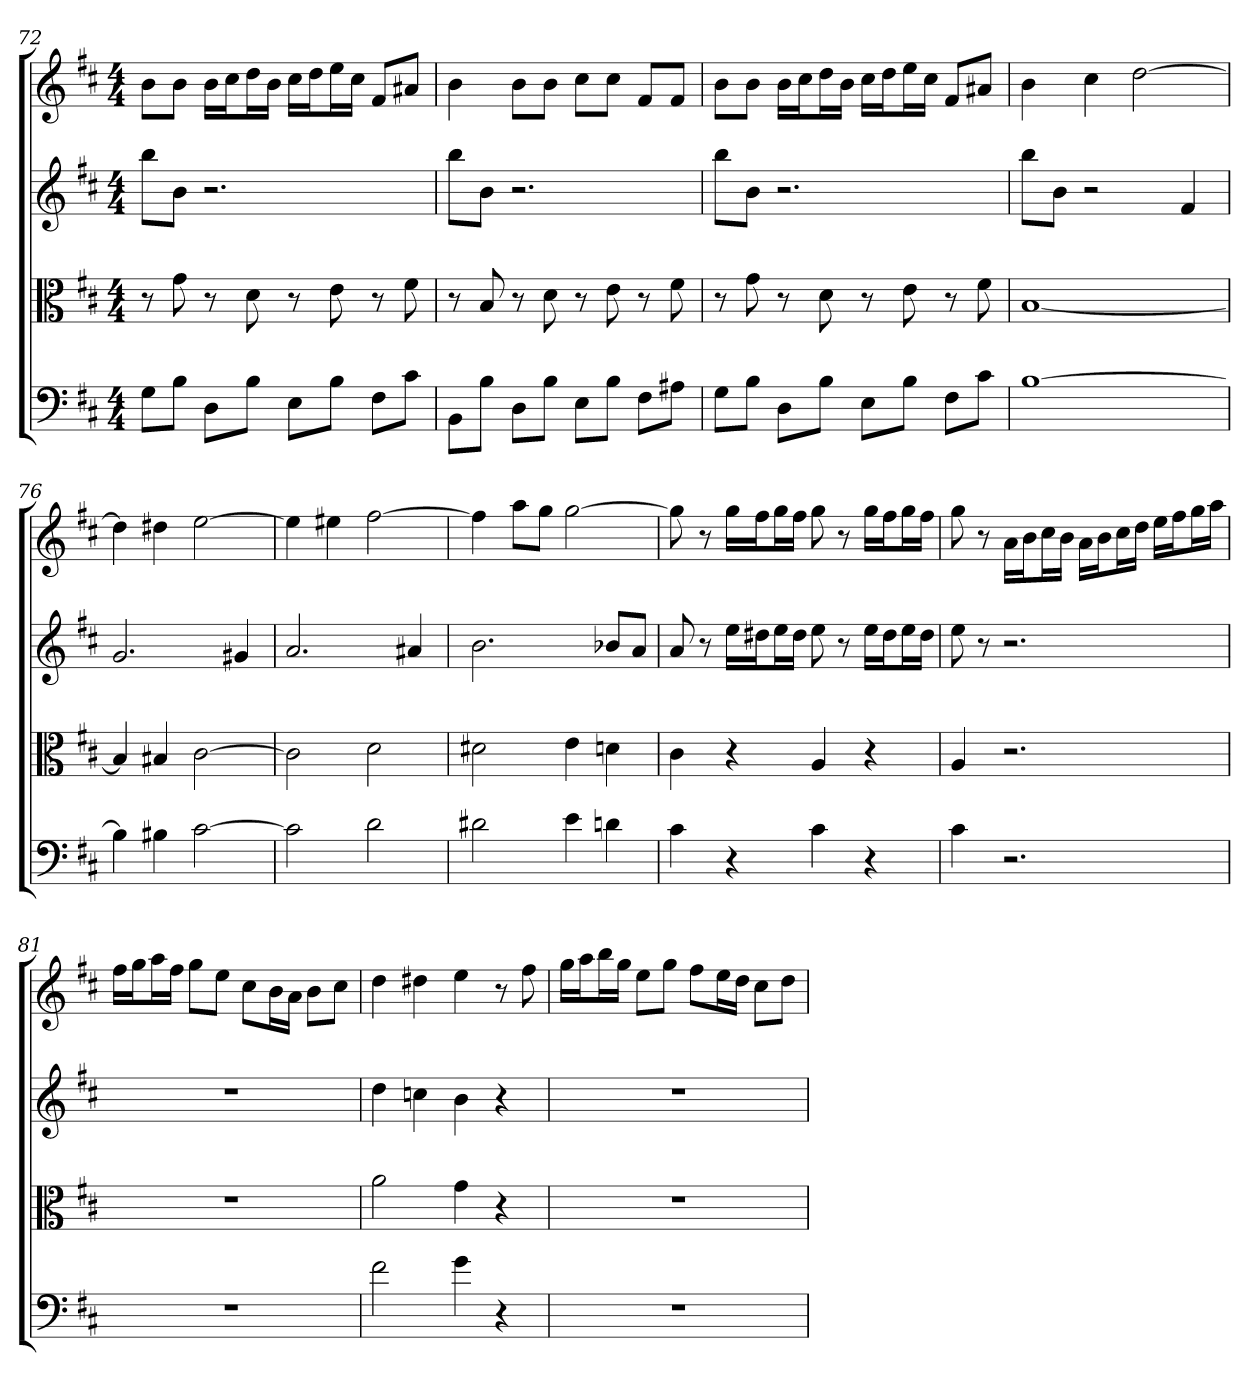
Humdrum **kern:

**kern	**kern	**kern	**kern
*part4	*part3	*part2	*part1
*staff4	*staff3	*staff2	*staff1
*clefF4	*clefC3	*	*
*k[f#c#]	*k[f#c#]	*k[f#c#]	*k[f#c#]
*D:	*D:	*D:	*D:
*M4/4	*M4/4	*M4/4	*M4/4
=72	=72	=72	=72
8G\L	8r	8bbL	8bL
8B\J	8g	8bJ	8bJ
8D\L	8r	2.r	16bLL
.	.	.	16cc#J
8B\J	8d	.	16ddL
.	.	.	16bJJ
8E\L	8r	.	16cc#LL
.	.	.	16ddJ
8B\J	8e	.	16eeL
.	.	.	16cc#JJ
8F#\L	8r	.	8f#L
8c#\J	8f#	.	8a#XJ
=73	=73	=73	=73
8BB\L	8r	8bbL	4b
8B\J	8B	8bJ	.
8D\L	8r	2.r	8bL
8B\J	8d	.	8bJ
8E\L	8r	.	8cc#L
8B\J	8e	.	8cc#J
8F#\L	8r	.	8f#L
8A#X\J	8f#	.	8f#J
=74	=74	=74	=74
8G\L	8r	8bbL	8bL
8B\J	8g	8bJ	8bJ
8D\L	8r	2.r	16bLL
.	.	.	16cc#J
8B\J	8d	.	16ddL
.	.	.	16bJJ
8E\L	8r	.	16cc#LL
.	.	.	16ddJ
8B\J	8e	.	16eeL
.	.	.	16cc#JJ
8F#\L	8r	.	8f#L
8c#\J	8f#	.	8a#XJ
=75	=75	=75	=75
[1B	[1B	8bbL	4b
.	.	8bJ	.
.	.	2r	4cc#
.	.	.	[2dd
.	.	4f#	.
=76	=76	=76	=76
4B]	4B]	2.g	4dd]
4B#X	4B#X	.	4dd#X
[2c#	[2c#	.	[2ee
.	.	4g#X	.
=77	=77	=77	=77
2c#]	2c#]	2.a	4ee]
.	.	.	4ee#X
2d	2d	.	[2ff#
.	.	4a#X	.
=78	=78	=78	=78
2d#X	2d#X	2.b	4ff#]
.	.	.	8aaL
.	.	.	8ggJ
4e	4e	.	[2gg
4dn	4dn	8b-XL	.
.	.	8aJ	.
=79	=79	=79	=79
4c#	4c#	8a	8gg]
.	.	8r	8r
4r	4r	16eeLL	16ggLL
.	.	16dd#XJ	16ff#J
.	.	16eeL	16ggL
.	.	16dd#JJ	16ff#JJ
4c#	4A	8ee	8gg
.	.	8r	8r
4r	4r	16eeLL	16ggLL
.	.	16dd#J	16ff#J
.	.	16eeL	16ggL
.	.	16dd#JJ	16ff#JJ
=80	=80	=80	=80
4c#	4A	8ee	8gg
.	.	8r	8r
2.r	2.r	2.r	16aLL
.	.	.	16bJ
.	.	.	16cc#L
.	.	.	16bJJ
.	.	.	16aLL
.	.	.	16bJ
.	.	.	16cc#L
.	.	.	16ddJJ
.	.	.	16eeLL
.	.	.	16ff#J
.	.	.	16ggL
.	.	.	16aaJJ
=81	=81	=81	=81
1r	1r	1r	16ff#LL
.	.	.	16ggJ
.	.	.	16aaL
.	.	.	16ff#JJ
.	.	.	8ggL
.	.	.	8eeJ
.	.	.	8cc#L
.	.	.	16bL
.	.	.	16aJJ
.	.	.	8bL
.	.	.	8cc#J
=82	=82	=82	=82
2f#	2a	4dd	4dd
.	.	4ccn	4dd#X
4g	4g	4b	4ee
4r	4r	4r	8r
.	.	.	8ff#
=83	=83	=83	=83
1r	1r	1r	16ggLL
.	.	.	16aaJ
.	.	.	16bbL
.	.	.	16ggJJ
.	.	.	8eeL
.	.	.	8ggJ
.	.	.	8ff#L
.	.	.	16eeL
.	.	.	16ddJJ
.	.	.	8cc#L
.	.	.	8ddJ
=	=	=	=
*-	*-	*-	*-
